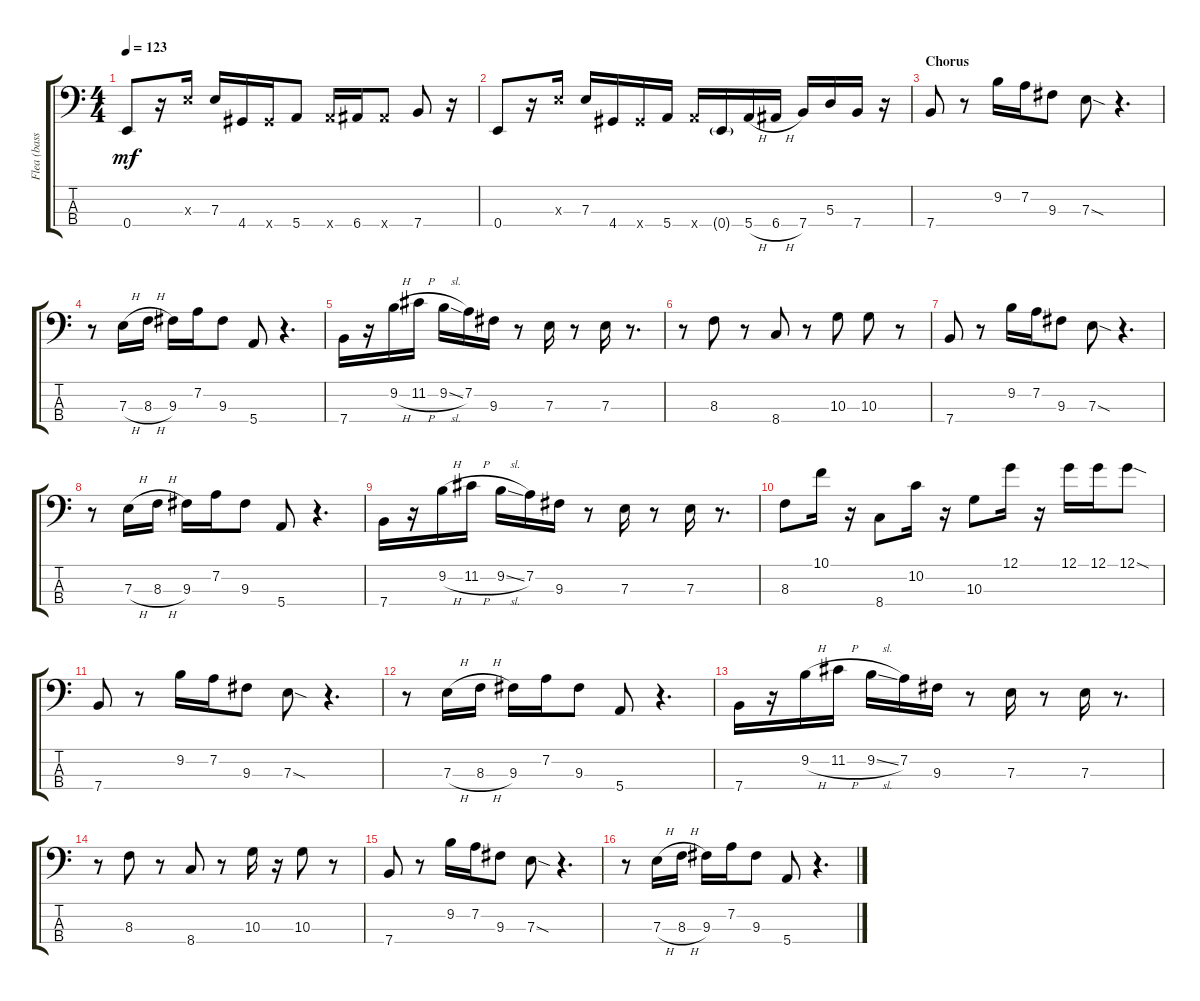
\track ("Flea (bass)" "Flea (bass") {instrument electricbassfinger}
\staff {score tabs}
\tuning (G2 D2 A1 E1) {hide}
\ts (4 4)
\tempo 123
\clef f4
\ks c
0.4.8{dy mf} r.16 7.3{x}.16 7.3.16 4.4.16 4.4{x}.16 5.4.8 5.4{x}.16 6.4.16 6.4{x}.8 7.4.8 r.16 |
0.4.8 r.16 7.3{x}.16 7.3.16 4.4.16 4.4{x}.16 5.4.16 5.4{x}.16 0.4{g}.16 5.4{h}.16 6.4{h}.16 7.4.16 5.3.16 7.4.16 r.16 |
\section ("" "Chorus")
7.4.8 r.8 9.2.16 7.2.16 9.3.8 7.3{sod}.8 r.4{d} |
r.8 7.3{h}.16 8.3{h}.16 9.3.16 7.2.16 9.3.8 5.4.8 r.4{d} |
7.4.16 r.16 9.2{h}.16 11.2{h}.16 9.2{sl}.16 7.2.16 9.3.16 r.8 7.3.16 r.8 7.3.16 r.8{d} |
r.8 8.3.8 r.8 8.4.8 r.8 10.3.8 10.3.8 r.8 |
7.4.8 r.8 9.2.16 7.2.16 9.3.8 7.3{sod}.8 r.4{d} |
r.8 7.3{h}.16 8.3{h}.16 9.3.16 7.2.16 9.3.8 5.4.8 r.4{d} |
7.4.16 r.16 9.2{h}.16 11.2{h}.16 9.2{sl}.16 7.2.16 9.3.16 r.8 7.3.16 r.8 7.3.16 r.8{d} |
8.3.8 10.1.16 r.16 8.4.8 10.2.16 r.16 10.3.8 12.1.16 r.16 12.1.16 12.1.16 12.1{sod}.8 |
7.4.8 r.8 9.2.16 7.2.16 9.3.8 7.3{sod}.8 r.4{d} |
r.8 7.3{h}.16 8.3{h}.16 9.3.16 7.2.16 9.3.8 5.4.8 r.4{d} |
7.4.16 r.16 9.2{h}.16 11.2{h}.16 9.2{sl}.16 7.2.16 9.3.16 r.8 7.3.16 r.8 7.3.16 r.8{d} |
r.8 8.3.8 r.8 8.4.8 r.8 10.3.16 r.16 10.3.8 r.8 |
7.4.8 r.8 9.2.16 7.2.16 9.3.8 7.3{sod}.8 r.4{d} |
r.8 7.3{h}.16 8.3{h}.16 9.3.16 7.2.16 9.3.8 5.4.8 r.4{d}
